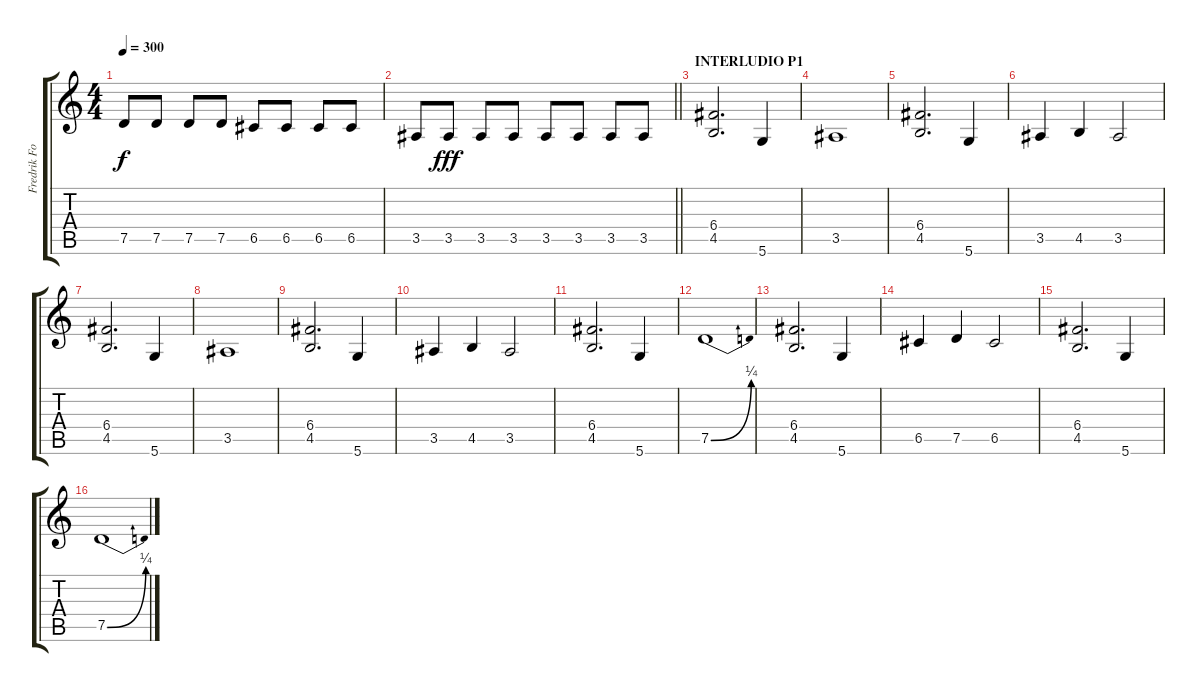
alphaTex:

\track ("Fredrik Folkare" "Fredrik Fo") {instrument overdrivenguitar}
\staff {score tabs}
\tuning (D4 A3 F3 C3 G2 D2) {hide}
\ts (4 4)
\tempo 300
\clef g2
\ks c
7.5.8{dy f} 7.5.8 7.5.8 7.5.8 6.5.8 6.5.8 6.5.8 6.5.8 |
\barLineRight lightlight
3.5.8 3.5.8{dy fff} 3.5.8 3.5.8 3.5.8 3.5.8 3.5.8 3.5.8 |
\section ("" "INTERLUDIO P1")
(6.4 4.5).2{d} 5.6.4 |
3.5.1 |
(6.4 4.5).2{d} 5.6.4 |
3.5.4 4.5.4 3.5.2 |
(6.4 4.5).2{d} 5.6.4 |
3.5.1 |
(6.4 4.5).2{d} 5.6.4 |
3.5.4 4.5.4 3.5.2 |
(6.4 4.5).2{d} 5.6.4 |
7.5{be (bend 0 0 60 1)}.1 |
(6.4 4.5).2{d} 5.6.4 |
6.5.4 7.5.4 6.5.2 |
(6.4 4.5).2{d} 5.6.4 |
7.5{be (bend 0 0 60 1)}.1
